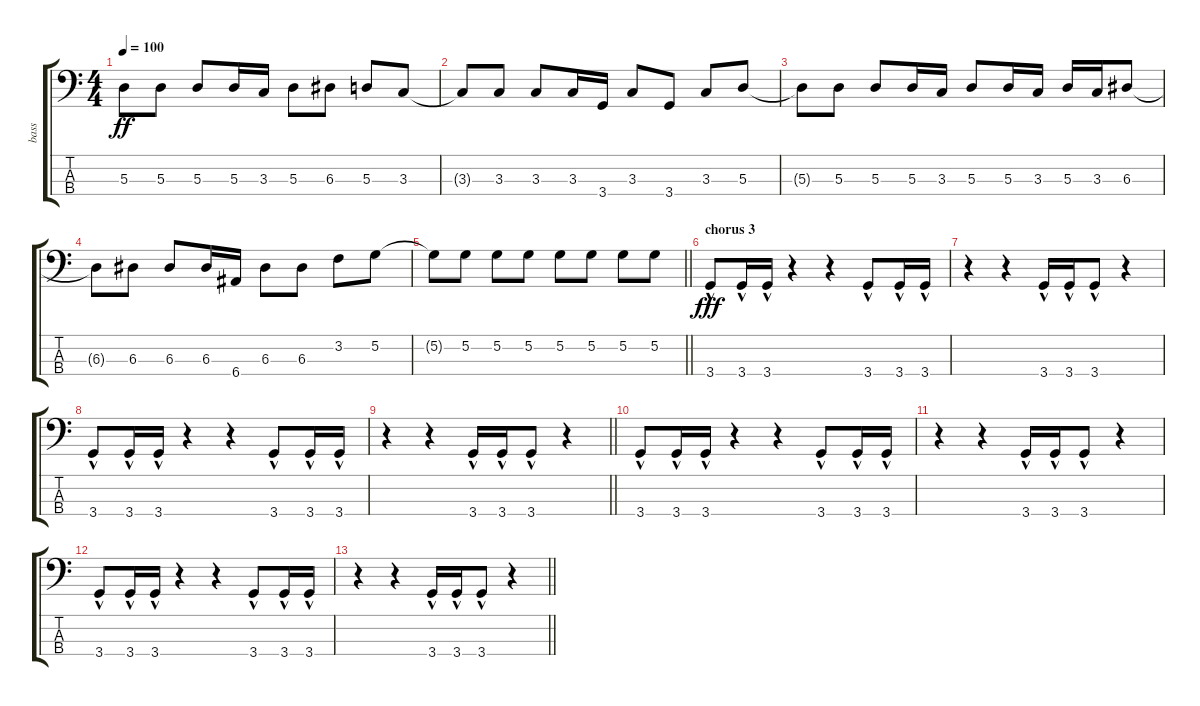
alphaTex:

\track ("bass" "bass") {instrument electricbassfinger}
\staff {score tabs}
\tuning (G2 D2 A1 E1) {hide}
\ts (4 4)
\tempo 100
\clef f4
\ks c
5.3{t}.8{dy ff} 5.3.8 5.3.8 5.3.16 3.3.16 5.3.8 6.3.8 5.3.8 3.3.8 |
3.3{t}.8 3.3.8 3.3.8 3.3.16 3.4.16 3.3.8 3.4.8 3.3.8 5.3.8 |
5.3{t}.8 5.3.8 5.3.8 5.3.16 3.3.16 5.3.8 5.3.16 3.3.16 5.3.16 3.3.16 6.3.8 |
6.3{t}.8 6.3.8 6.3.8 6.3.16 6.4.16 6.3.8 6.3.8 3.2.8 5.2.8 |
\barLineRight lightlight
5.2{t}.8 5.2.8 5.2.8 5.2.8 5.2.8 5.2.8 5.2.8 5.2.8 |
\section ("" "chorus 3")
3.4{hac}.8{dy fff volume 16} 3.4{hac}.16 3.4{hac}.16 r.4 r.4 3.4{hac}.8 3.4{hac}.16 3.4{hac}.16 |
r.4 r.4 3.4{hac}.16 3.4{hac}.16 3.4{hac}.8 r.4 |
3.4{hac}.8 3.4{hac}.16 3.4{hac}.16 r.4 r.4 3.4{hac}.8 3.4{hac}.16 3.4{hac}.16 |
\barLineRight lightlight
r.4 r.4 3.4{hac}.16 3.4{hac}.16 3.4{hac}.8 r.4 |
3.4{hac}.8 3.4{hac}.16 3.4{hac}.16 r.4 r.4 3.4{hac}.8 3.4{hac}.16 3.4{hac}.16 |
r.4 r.4 3.4{hac}.16 3.4{hac}.16 3.4{hac}.8 r.4 |
3.4{hac}.8 3.4{hac}.16 3.4{hac}.16 r.4 r.4 3.4{hac}.8 3.4{hac}.16 3.4{hac}.16 |
\barLineRight lightlight
r.4 r.4 3.4{hac}.16 3.4{hac}.16 3.4{hac}.8 r.4
